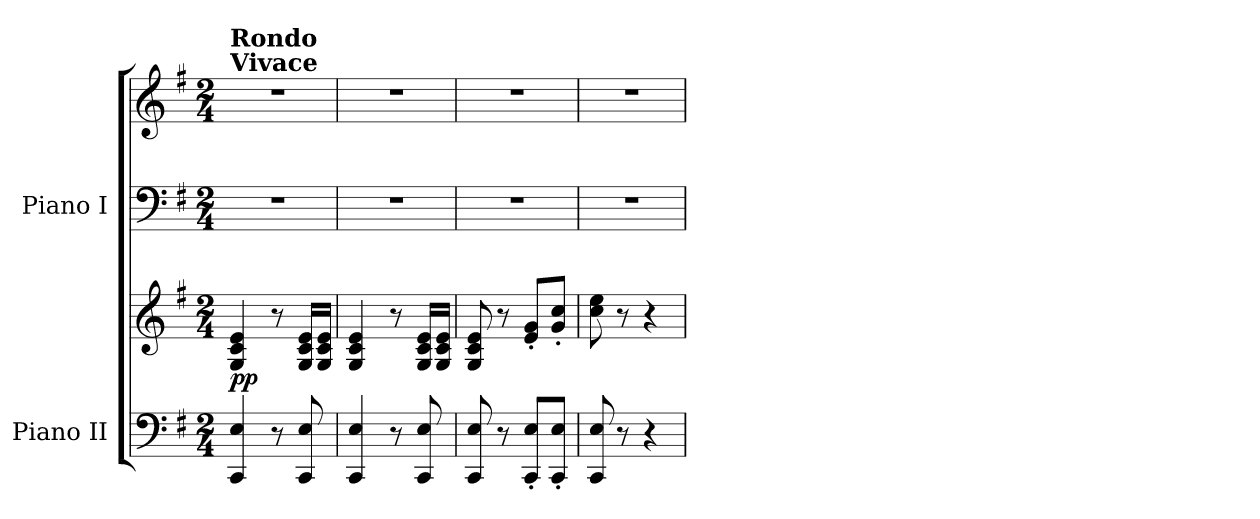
**kern	**kern	**dynam	**kern	**kern
*part2	*part2	*part2	*part1	*part1
*staff4	*staff3	*staff3/4	*staff2	*staff1
*I"Piano II	*	*	*I"Piano I	*
*I'Pno. II	*	*	*I'Pno. I	*
*clefF4	*clefG2	*	*clefF4	*clefG2
*k[f#]	*k[f#]	*	*k[f#]	*k[f#]
*M2/4	*M2/4	*	*M2/4	*M2/4
=1	=1	=1	=1	=1
!	!	!	!	!LO:TX:a:B:t=Vivace
!	!	!	!	!LO:TX:a:B:t=Rondo
!	!	!LO:DY:b	!	!
4CC!/ 4E!/	4G!/ 4c!/ 4e!/	pp	2r	2r
8r	8r	.	.	.
8CC!/ 8E!/	16G!/ 16c!/ 16e!/LL	.	.	.
.	16G!/ 16c!/ 16e!/JJ	.	.	.
=2	=2	=2	=2	=2
4CC!/ 4E!/	4G!/ 4c!/ 4e!/	.	2r	2r
8r	8r	.	.	.
8CC!/ 8E!/	16G!/ 16c!/ 16e!/LL	.	.	.
.	16G!/ 16c!/ 16e!/JJ	.	.	.
=3	=3	=3	=3	=3
8CC!/ 8E!/	8G!/ 8c!/ 8e!/	.	2r	2r
8r	8r	.	.	.
8CC!/' 8E!/'L	8e!/' 8g!/'L	.	.	.
8CC!/' 8E!/'J	8g!/' 8cc!/'J	.	.	.
=4	=4	=4	=4	=4
8CC!/ 8E!/	8cc!\ 8ee!\	.	2r	2r
8r	8r	.	.	.
4r	4r	.	.	.
=	=	=	=	=
*-	*-	*-	*-	*-
